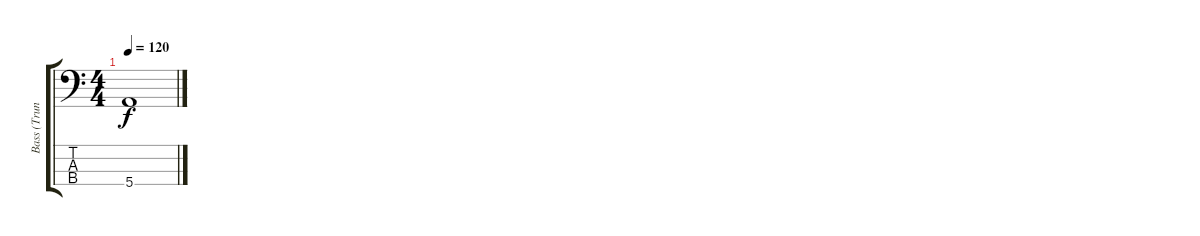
\track ("Bass (Trung do)" "Bass (Trun") {instrument electricbassfinger}
\staff {score tabs}
\tuning (G2 D2 A1 E1) {hide}
\ts (4 4)
\tempo 120
\clef f4
\ks c
5.4{t}.1{dy f}
